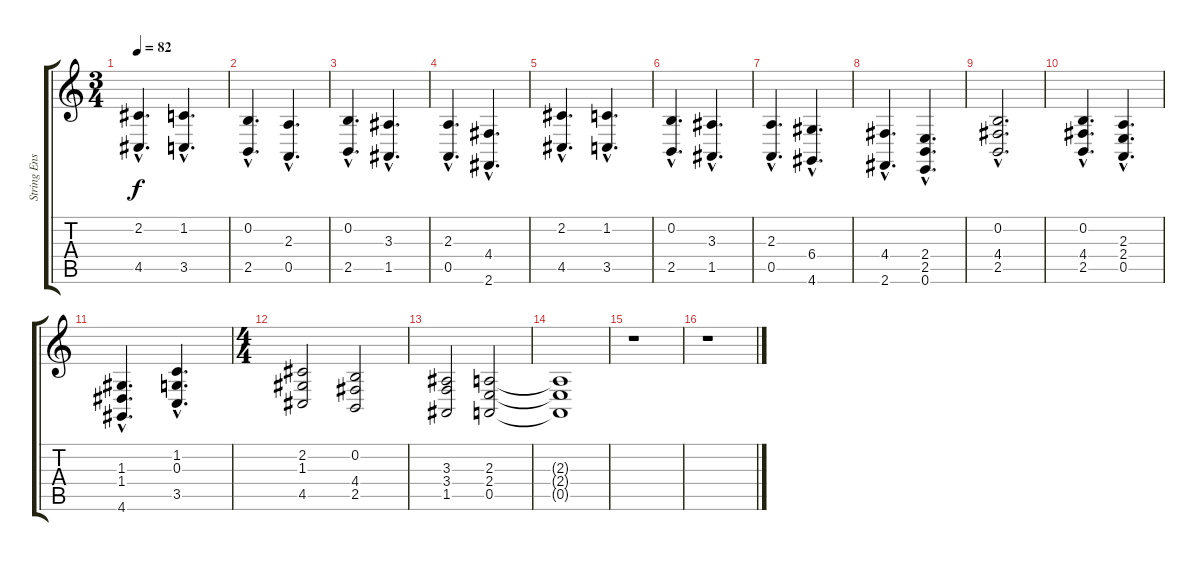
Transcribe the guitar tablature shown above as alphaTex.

\track ("String Ensemble" "String Ens") {instrument stringensemble2}
\staff {score tabs}
\tuning (E4 B3 G3 D3 A2 E2) {hide}
\ts (3 4)
\tempo 82
\clef g2
\ks c
(2.2{hac} 4.5{hac}).4{d dy f} (1.2{hac} 3.5{hac}).4{d} |
(0.2{hac} 2.5{hac}).4{d} (2.3{hac} 0.5{hac}).4{d} |
(0.2{hac} 2.5{hac}).4{d} (3.3{hac} 1.5{hac}).4{d} |
(2.3{hac} 0.5{hac}).4{d} (4.4{hac} 2.6{hac}).4{d} |
(2.2{hac} 4.5{hac}).4{d} (1.2{hac} 3.5{hac}).4{d} |
(0.2{hac} 2.5{hac}).4{d} (3.3{hac} 1.5{hac}).4{d} |
(2.3{hac} 0.5{hac}).4{d} (6.4{hac} 4.6{hac}).4{d} |
(4.4{hac} 2.6{hac}).4{d} (2.4{hac} 2.5{hac} 0.6{hac}).4{d} |
(0.2{hac} 4.4{hac} 2.5{hac}).2{d} |
(0.2{hac} 4.4{hac} 2.5{hac}).4{d} (2.3{hac} 2.4{hac} 0.5{hac}).4{d} |
(1.3{hac} 1.4{hac} 4.6{hac}).4{d} (1.2{hac} 0.3{hac} 3.5{hac}).4{d} |
\ts (4 4)
(2.2 1.3 4.5).2 (0.2 4.4 2.5).2 |
(3.3 3.4 1.5).2 (2.3 2.4 0.5).2 |
(2.3{t} 2.4{t} 0.5{t}).1 |
r.1 |
r.1
